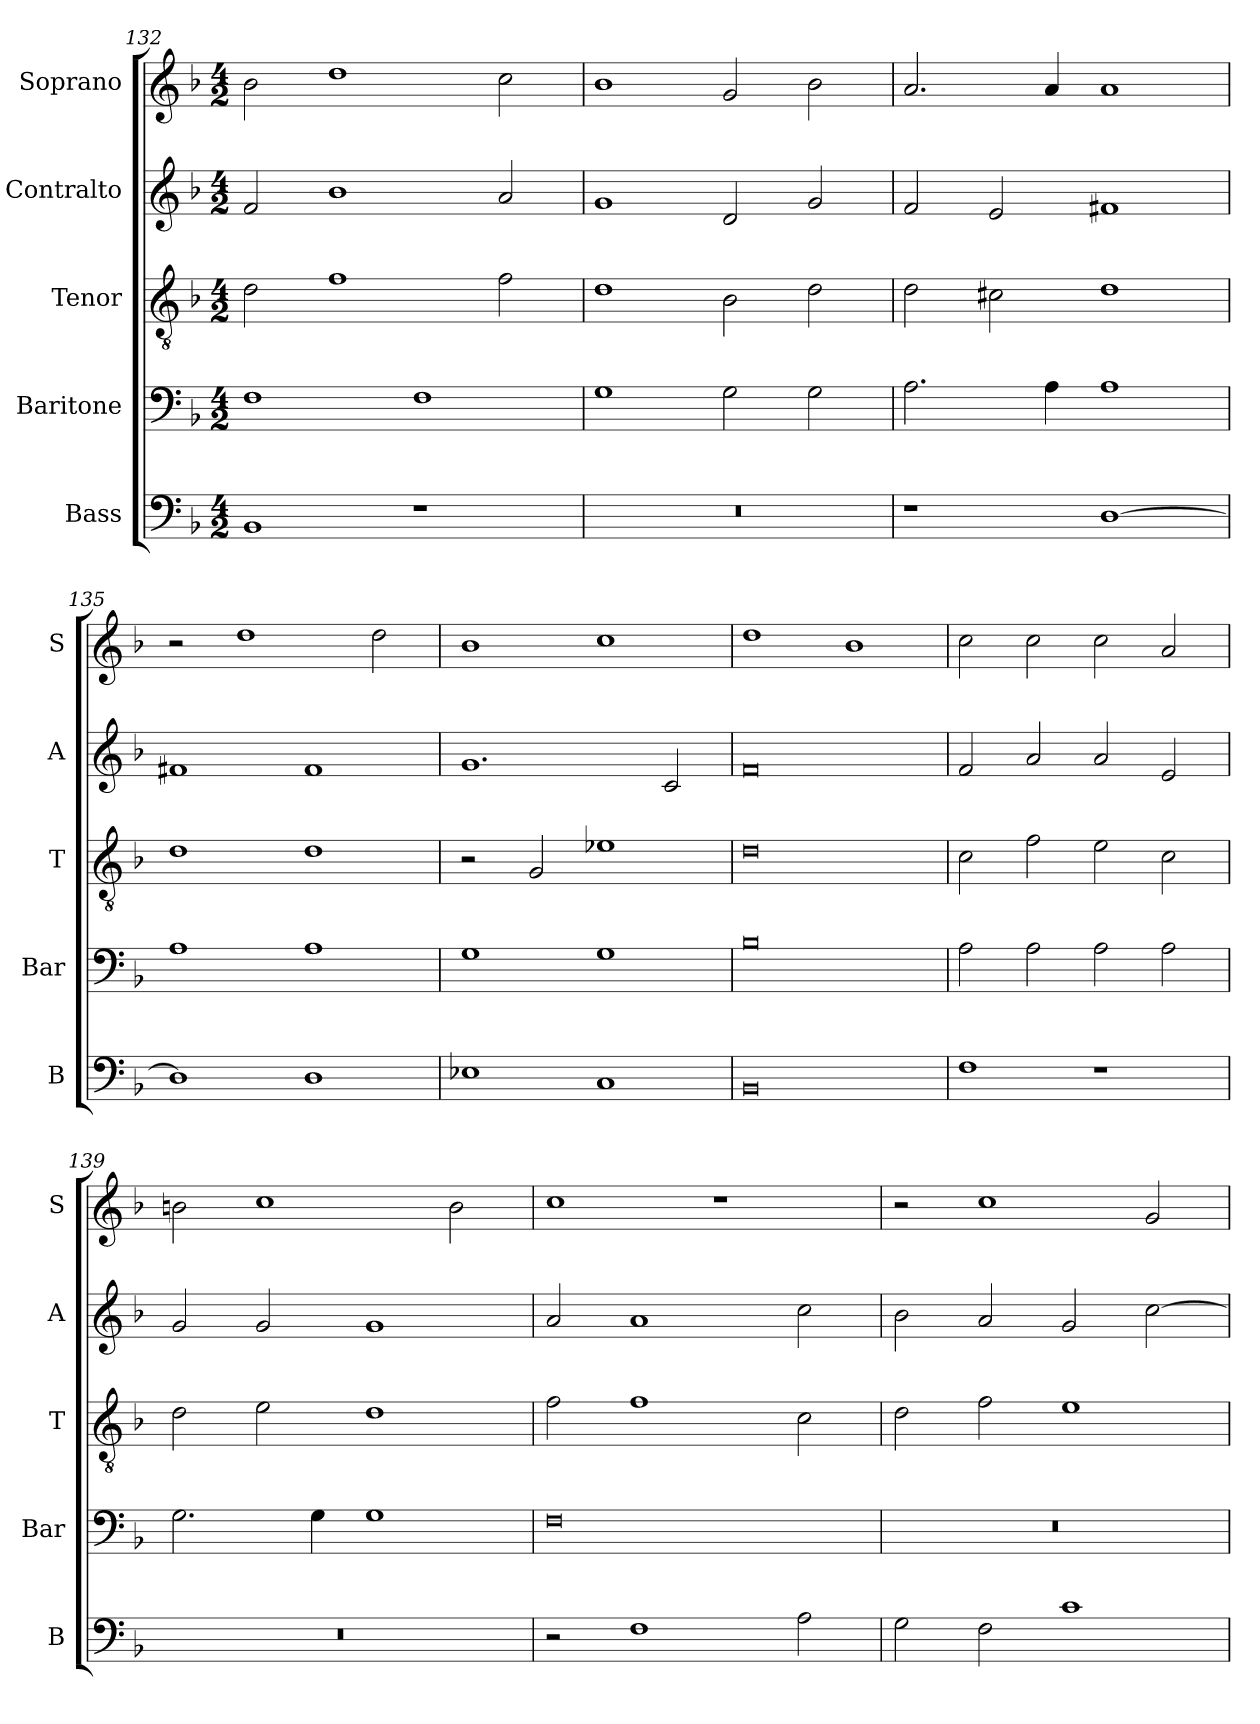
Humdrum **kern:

**kern	**kern	**kern	**kern	**kern
*part5	*part4	*part3	*part2	*part1
*staff5	*staff4	*staff3	*staff2	*staff1
*I"Bass	*I"Baritone	*I"Tenor	*I"Contralto	*I"Soprano
*I'B	*I'Bar	*I'T	*I'A	*I'S
*clefF4	*clefF4	*clefGv2	*clefG2	*clefG2
*k[b-]	*k[b-]	*k[b-]	*k[b-]	*k[b-]
*G:dor	*G:dor	*G:dor	*G:dor	*G:dor
*M4/2	*M4/2	*M4/2	*M4/2	*M4/2
=132	=132	=132	=132	=132
1BB-	1F	2d	2f	2b-
.	.	1f	1b-	1dd
1r	1F	.	.	.
.	.	2f	2a	2cc
=133	=133	=133	=133	=133
0r	1G	1d	1g	1b-
.	2G	2B-	2d	2g
.	2G	2d	2g	2b-
=134	=134	=134	=134	=134
1r	2.A	2d	2f	2.a
.	.	2c#X	2e	.
.	4A	.	.	4a
[1D	1A	1d	1f#X	1a
=135	=135	=135	=135	=135
1D]	1A	1d	1f#X	2r
.	.	.	.	1dd
1D	1A	1d	1f#	.
.	.	.	.	2dd
=136	=136	=136	=136	=136
1E-X	1G	2r	1.g	1b-
.	.	2G	.	.
1C	1G	1e-X	.	1cc
.	.	.	2c	.
=137	=137	=137	=137	=137
0BB-	0B-	0d	0f	1dd
.	.	.	.	1b-
=138	=138	=138	=138	=138
1F	2A	2c	2f	2cc
.	2A	2f	2a	2cc
1r	2A	2e	2a	2cc
.	2A	2c	2e	2a
=139	=139	=139	=139	=139
0r	2.G	2d	2g	2bn
.	.	2e	2g	1cc
.	4G	.	.	.
.	1G	1d	1g	.
.	.	.	.	2b
=140	=140	=140	=140	=140
2r	0F	2f	2a	1cc
1F	.	1f	1a	.
.	.	.	.	1r
2A	.	2c	2cc	.
=141	=141	=141	=141	=141
2G	0r	2d	2b-	2r
2F	.	2f	2a	1cc
1c	.	1e	2g	.
.	.	.	[2cc	2g
=	=	=	=	=
*-	*-	*-	*-	*-
